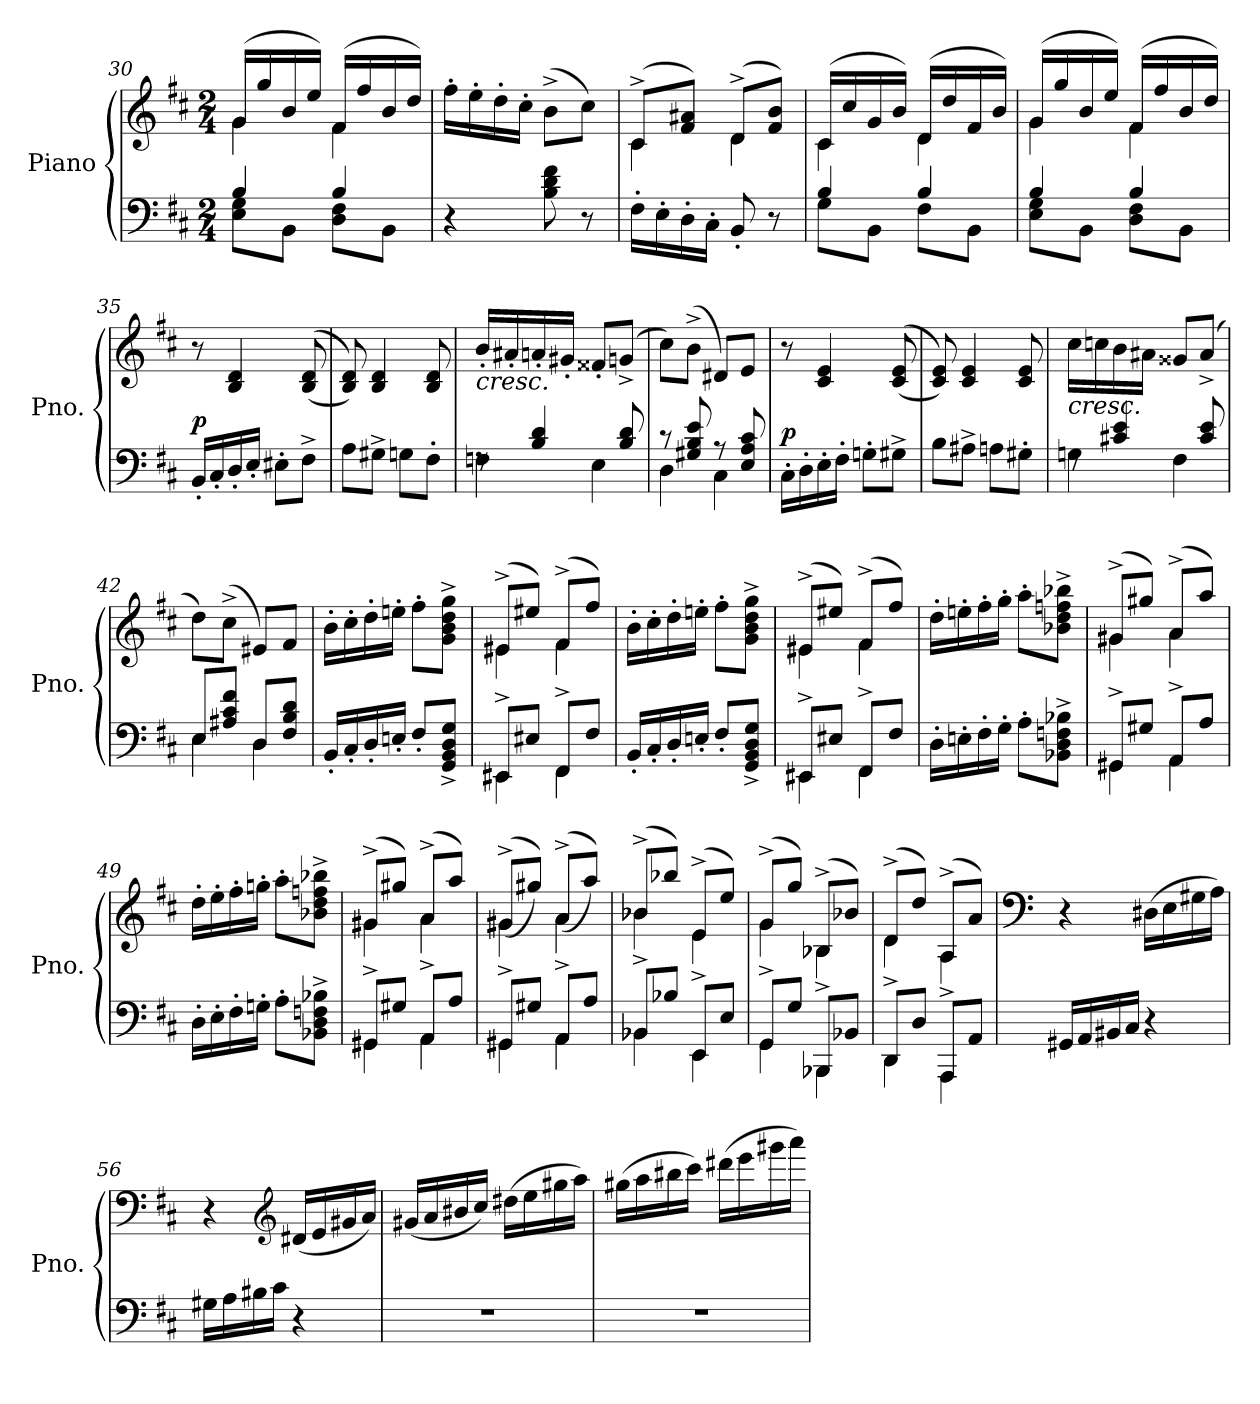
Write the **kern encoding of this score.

**kern	**kern	**dynam
*part1	*part1	*part1
*staff2	*staff1	*staff1/2
*I"Piano	*	*
*I'Pno.	*	*
!!LO:PB:g=z
*clefF4	*clefG2	*
*k[f#c#]	*k[f#c#]	*
*M2/4	*M2/4	*
=30	=30	=30
*^	*^	*
4B/	8E\ 8G\L	(<16g/LL	4g\	.
.	.	16gg/	.	.
.	8BB\J	16b/	.	.
.	.	16ee/JJ)	.	.
4B/	8D\ 8F#\L	(<16f#/LL	4f#\	.
.	.	16ff#/	.	.
.	8BB\J	16b/	.	.
.	.	16dd/JJ)	.	.
*v	*v	*	*	*
*	*v	*v	*
=31	=31	=31
4r	16ff#'\LL	.
.	16ee'\	.
.	16dd'\	.
.	16cc#'\JJ	.
8B\ 8d\ 8f#\	(>8b^\L	.
8r	8cc#\J)	.
=32	=32	=32
*	*^	*
16F#'\LL	(<8c#^/L	4c#\	.
16E'\	.	.	.
16D'\	8f#/ 8a#X/J)	.	.
16C#'\JJ	.	.	.
8BB'/	(<8d^/L	4d\	.
8r	8f#/ 8b/J)	.	.
=33	=33	=33	=33
*^	*	*	*
4B/	8G\L	(<16c#/LL	4c#\	.
.	.	16cc#/	.	.
.	8BB\J	16g/	.	.
.	.	16b/JJ)	.	.
4B/	8F#\L	(<16d/LL	4d\	.
.	.	16dd/	.	.
.	8BB\J	16f#/	.	.
.	.	16b/JJ)	.	.
=34	=34	=34	=34	=34
4B/	8E\ 8G\L	(<16g/LL	4g\	.
.	.	16gg/	.	.
.	8BB\J	16b/	.	.
.	.	16ee/JJ)	.	.
4B/	8D\ 8F#\L	(<16f#/LL	4f#\	.
.	.	16ff#/	.	.
.	8BB\J	16b/	.	.
.	.	16dd/JJ)	.	.
*v	*v	*	*	*
*	*v	*v	*
=35	=35	=35
!	!	!LO:DY:a=2
16BB'/LL	8r	p
16C#'/	.	.
16D'/	4B/ 4d/	.
16E'/JJ	.	.
8E#X'\L	.	.
8F#^\J	(<(>8B/ 8d/	.
!!LO:LB:g=z
=36	=36	=36
8A\L	8B/ 8d/))	.
8G#X^\J	4B/ 4d/	.
8Gn\L	.	.
8F#'\J	8B/ 8d/	.
=37	=37	=37
*^	*	*
!	!	!LO:TX:b:i:t=cresc.	!
8rF	4Fn\	16b'/LL	.
.	.	16a#X'/	.
4B/ 4d/	.	16an'/	.
.	.	16g#X'/JJ	.
.	4E\	8f##X'/L	.
8B/ 8d/	.	(>8gn^/J	.
=38	=38	=38	=38
8r	4D\	8cc#\L)	.
8G#X/ 8B/ 8e/	.	(>8b^\J	.
8r	4C#\	8d#X/L)	.
8E/ 8A/ 8c#/	.	8e/J	.
*v	*v	*	*
=39	=39	=39
!	!	!LO:DY:a=2
16C#'\LL	8r	p
16D'\	.	.
16E'\	4c#/ 4e/	.
16F#'\JJ	.	.
8Gn'\L	.	.
8G#X^\J	(<(>8c#/ 8e/	.
=40	=40	=40
8B\L	8c#/ 8e/))	.
8A#X^\J	4c#/ 4e/	.
8An\L	.	.
8G#X'\J	8c#/ 8e/	.
=41	=41	=41
*^	*	*
!LO:TX:a:i:t=cresc.	!	!	!
8rF	4Gn\	16cc#\LL	.
.	.	16ccn\	.
4c#X/ 4e/	.	16b\	.
.	.	16a#X\JJ	.
.	4F#\	8g##X/L	.
8c#/ 8e/	.	(>8a#^/J	.
!!LO:LB:g=z
=42	=42	=42	=42
8E/L	4E\	8dd\L)	.
8A#X/ 8c#/ 8f#/J	.	(>8cc#^\J	.
8D/L	4D\	8e#X/L)	.
8F#/ 8B/ 8d/J	.	8f#/J	.
*v	*v	*	*
=43	=43	=43
16BB'/LL	16b'\LL	.
16C#'/	16cc#'\	.
16D'/	16dd'\	.
16En'/JJ	16een'\JJ	.
8F#'/L	8ff#'\L	.
8GG/^ 8BB/^ 8D/^ 8G/^J	8g\^ 8b\^ 8dd\^ 8gg\^J	.
=44	=44	=44
*^	*^	*
8EE#X^/L	4EE#X\	(<8e#X^/L	4e#X\	.
8E#X/J	.	8ee#X/J)	.	.
8FF#^/L	4FF#\	(<8f#^/L	4f#\	.
8F#/J	.	8ff#/J)	.	.
*v	*v	*	*	*
*	*v	*v	*
=45	=45	=45
16BB'/LL	16b'\LL	.
16C#'/	16cc#'\	.
16D'/	16dd'\	.
16En'/JJ	16een'\JJ	.
8F#'/L	8ff#'\L	.
8GG/^ 8BB/^ 8D/^ 8G/^J	8g\^ 8b\^ 8dd\^ 8gg\^J	.
=46	=46	=46
*^	*^	*
8EE#X^/L	4EE#X\	(<8e#X^/L	4e#X\	.
8E#X/J	.	8ee#X/J)	.	.
8FF#^/L	4FF#\	(<8f#^/L	4f#\	.
8F#/J	.	8ff#/J)	.	.
*v	*v	*	*	*
*	*v	*v	*
=47	=47	=47
16D'\LL	16dd'\LL	.
16En'\	16een'\	.
16F#'\	16ff#'\	.
16G'\JJ	16gg'\JJ	.
8A'\L	8aa'\L	.
8BB-X\^ 8D\^ 8Fn\^ 8B-X\^J	8b-X\^ 8dd\^ 8ffn\^ 8bb-X\^J	.
=48	=48	=48
*^	*^	*
8GG#X^/L	4GG#X\	(<8g#X^/L	4g#X\	.
8G#X/J	.	8gg#X/J)	.	.
8AA^/L	4AA\	(<8a^/L	4a\	.
8A/J	.	8aa/J)	.	.
*v	*v	*	*	*
*	*v	*v	*
!!LO:LB:g=z
=49	=49	=49
16D'\LL	16dd'\LL	.
16E'\	16ee'\	.
16F#'\	16ff#'\	.
16Gn'\JJ	16ggn'\JJ	.
8A'\L	8aa'\L	.
8BB-X\^ 8D\^ 8Fn\^ 8B-X\^J	8b-X\^ 8dd\^ 8ffn\^ 8bb-X\^J	.
=50	=50	=50
*^	*^	*
8GG#X^/L	4GG#X\	(<8g#X^/L	4g#X\	.
8G#X/J	.	8gg#X/J)	.	.
8AA^/L	4AA\	(<8a^/L	4a\	.
8A/J	.	8aa/J)	.	.
=51	=51	=51	=51	=51
8GG#X^/L	4GG#X\	(<(<8g#X^/L	4g#X\	.
8G#X/J	.	8gg#X/J))	.	.
8AA^/L	4AA\	(<(<8a^/L	4a\	.
8A/J	.	8aa/J))	.	.
=52	=52	=52	=52	=52
8BB-X^/L	4BB-X\	(<8b-X^/L	4b-X\	.
8B-X/J	.	8bb-X/J)	.	.
8EE^/L	4EE\	(<8e^/L	4e\	.
8E/J	.	8ee/J)	.	.
=53	=53	=53	=53	=53
8GG^/L	4GG\	(<8g^/L	4g\	.
8G/J	.	8gg/J)	.	.
8BBB-X^/L	4BBB-X\	(<8B-X^/L	4B-\	.
8BB-X/J	.	8b-X/J)	.	.
=54	=54	=54	=54	=54
8DD^/L	4DD\	(<8d^/L	4d\	.
8D/J	.	8dd/J)	.	.
8AAA^/L	4AAA\	(<8A^/L	4A\	.
8AA/J	.	8a/J)	.	.
*v	*v	*	*	*
*	*v	*v	*
=55	=55	=55
*	*clefF4	*
16GG#X/LL	4r	.
16AA/	.	.
16BB#X/	.	.
16C#/JJ	.	.
4r	(>16D#X\LL	.
.	16E\	.
.	16G#X\	.
.	16A\JJ)	.
!!LO:LB:g=z
=56	=56	=56
16G#X\LL	4r	.
16A\	.	.
16B#X\	.	.
16c#\JJ	.	.
*	*clefG2	*
4r	(<16d#X/LL	.
.	16e/	.
.	16g#X/	.
.	16a/JJ)	.
=57	=57	=57
2r	(<16g#X/LL	.
.	16a/	.
.	16b#X/	.
.	16cc#/JJ)	.
.	(>16dd#X\LL	.
.	16ee\	.
.	16gg#X\	.
.	16aa\JJ)	.
=58	=58	=58
2r	(>16gg#X\LL	.
.	16aa\	.
.	16bb#X\	.
.	16ccc#\JJ)	.
.	(>16ddd#X\LL	.
.	16eee\	.
.	16ggg#X\	.
.	16aaa\JJ)	.
=	=	=
*-	*-	*-
